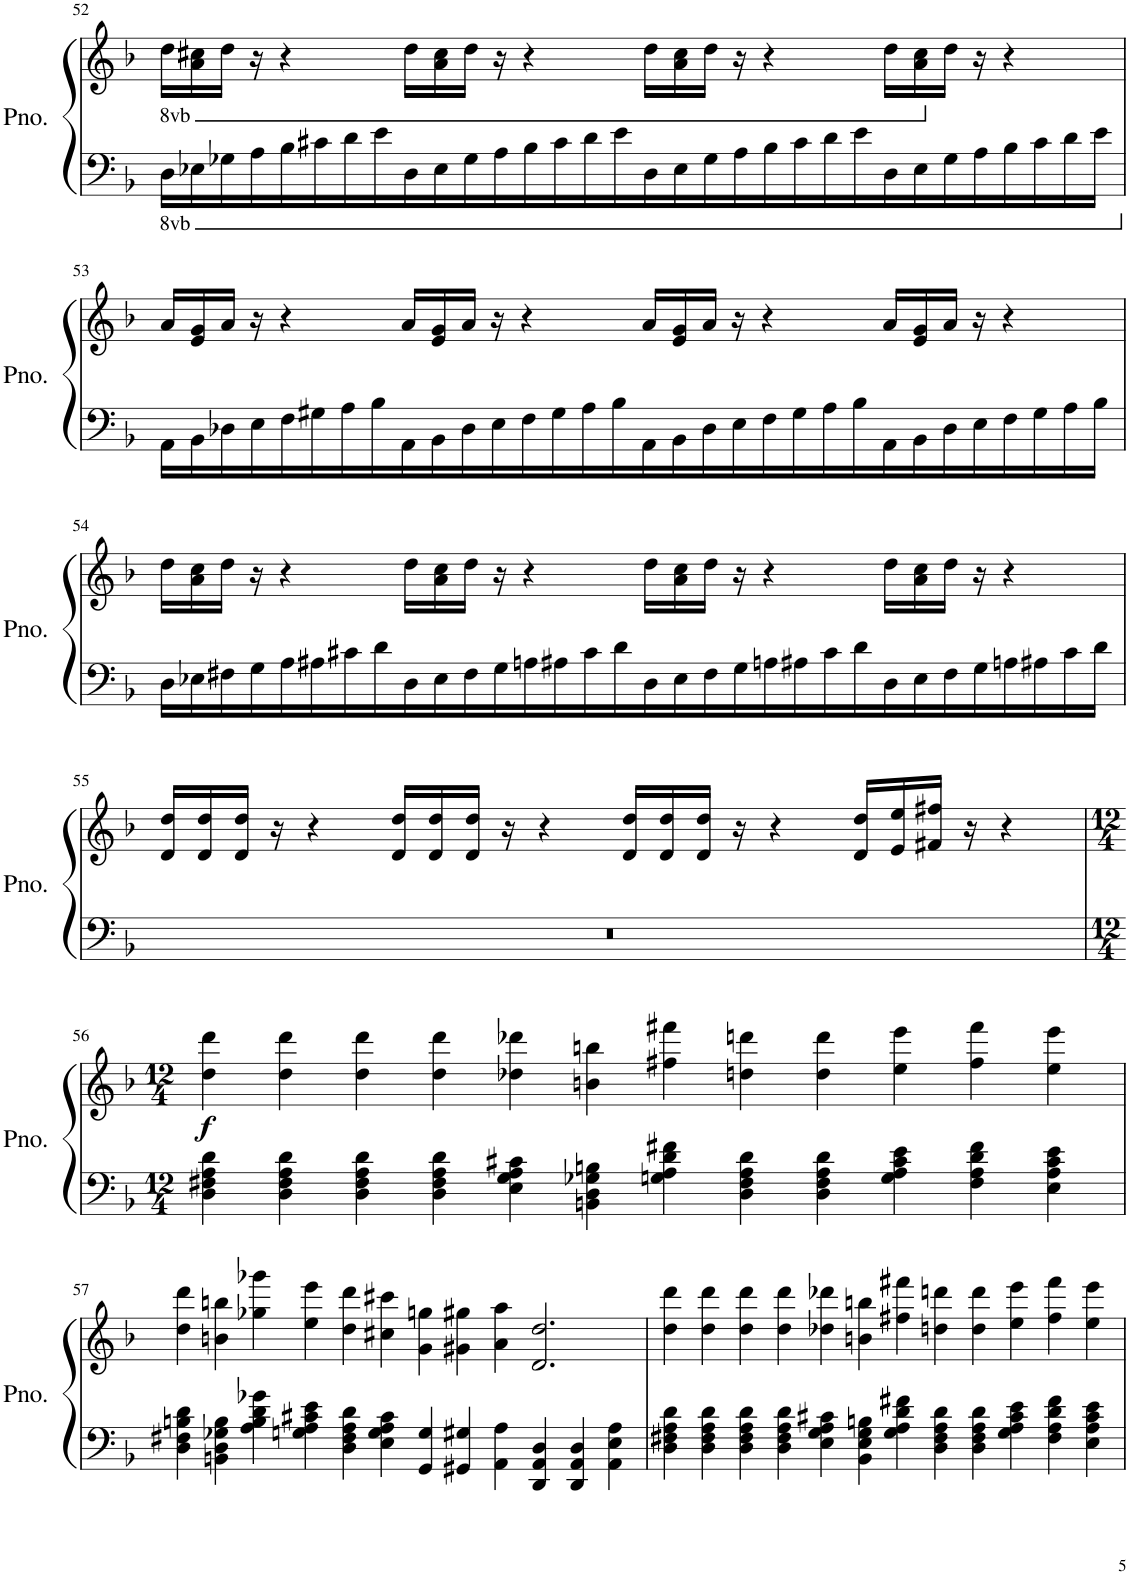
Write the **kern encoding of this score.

**kern	**kern	**dynam
*part1	*part1	*part1
*staff2	*staff1	*staff1/2
*I"Piano	*	*
*I'Pno.	*	*
!!LO:PB:g=z
*clefF4	*clefG2	*
*k[b-]	*k[b-]	*
*M12/4	*M8/4	*
*8ba	*	*
*	*8ba	*
=52	=52	=52
16DD\LL	16d\LL	.
16EE-X\	16A\ 16c#X\	.
16GG-X\	16d\JJ	.
16AA\	16r	.
16BB-\	4r	.
16C#X\	.	.
16D\	.	.
16E\	.	.
16DD\	16d\LL	.
16EE-\	16A\ 16c#\	.
16GG-\	16d\JJ	.
16AA\	16r	.
16BB-\	4r	.
16C#\	.	.
16D\	.	.
16E\	.	.
16DD\	16d\LL	.
16EE-\	16A\ 16c#\	.
16GG-\	16d\JJ	.
16AA\	16r	.
16BB-\	4r	.
16C#\	.	.
16D\	.	.
16E\	.	.
16DD\	16d\LL	.
16EE-\	16A\ 16c#\	.
16GG-\	16d\JJ	.
16AA\	16r	.
16BB-\	4r	.
16C#\	.	.
16D\	.	.
16E\JJ	.	.
!!LO:LB:g=z
=53	=53	=53
*X8ba	*	*
*	*X8ba	*
16AA\LL	16a/LL	.
16BB-\	16e/ 16g/	.
16D-X\	16a/JJ	.
16E\	16r	.
16F\	4r	.
16G#X\	.	.
16A\	.	.
16B-\	.	.
16AA\	16a/LL	.
16BB-\	16e/ 16g/	.
16D-\	16a/JJ	.
16E\	16r	.
16F\	4r	.
16G#\	.	.
16A\	.	.
16B-\	.	.
16AA\	16a/LL	.
16BB-\	16e/ 16g/	.
16D-\	16a/JJ	.
16E\	16r	.
16F\	4r	.
16G#\	.	.
16A\	.	.
16B-\	.	.
16AA\	16a/LL	.
16BB-\	16e/ 16g/	.
16D-\	16a/JJ	.
16E\	16r	.
16F\	4r	.
16G#\	.	.
16A\	.	.
16B-\JJ	.	.
!!LO:LB:g=z
=54	=54	=54
16D\LL	16dd\LL	.
16E-X\	16a\ 16cc\	.
16F#X\	16dd\JJ	.
16G\	16r	.
16A\	4r	.
16A#X\	.	.
16c#X\	.	.
16d\	.	.
16D\	16dd\LL	.
16E-\	16a\ 16cc\	.
16F#\	16dd\JJ	.
16G\	16r	.
16An\	4r	.
16A#X\	.	.
16c#\	.	.
16d\	.	.
16D\	16dd\LL	.
16E-\	16a\ 16cc\	.
16F#\	16dd\JJ	.
16G\	16r	.
16An\	4r	.
16A#X\	.	.
16c#\	.	.
16d\	.	.
16D\	16dd\LL	.
16E-\	16a\ 16cc\	.
16F#\	16dd\JJ	.
16G\	16r	.
16An\	4r	.
16A#X\	.	.
16c#\	.	.
16d\JJ	.	.
!!LO:LB:g=z
=55	=55	=55
0r	16d/ 16dd/LL	.
.	16d/ 16dd/	.
.	16d/ 16dd/JJ	.
.	16r	.
.	4r	.
.	16d/ 16dd/LL	.
.	16d/ 16dd/	.
.	16d/ 16dd/JJ	.
.	16r	.
.	4r	.
.	16d/ 16dd/LL	.
.	16d/ 16dd/	.
.	16d/ 16dd/JJ	.
.	16r	.
.	4r	.
.	16d/ 16dd/LL	.
.	16e/ 16ee/	.
.	16f#X/ 16ff#X/JJ	.
.	16r	.
.	4r	.
!!LO:LB:g=z
=56	=56	=56
*M12/4	*M12/4	*
!	!	!LO:DY:b
4D\ 4F#X\ 4A\ 4d\	4dd\ 4ddd\	f
4D\ 4F#\ 4A\ 4d\	4dd\ 4ddd\	.
4D\ 4F#\ 4A\ 4d\	4dd\ 4ddd\	.
4D\ 4F#\ 4A\ 4d\	4dd\ 4ddd\	.
4E\ 4G\ 4A\ 4c#X\	4dd-X\ 4ddd-X\	.
4BBn\ 4D\ 4G-X\ 4Bn\	4bn\ 4bbn\	.
4Gn\ 4A\ 4d\ 4f#X\	4ff#X\ 4fff#X\	.
4D\ 4F#\ 4A\ 4d\	4ddn\ 4dddn\	.
4D\ 4F#\ 4A\ 4d\	4dd\ 4ddd\	.
4G\ 4A\ 4c#\ 4e\	4ee\ 4eee\	.
4F#\ 4A\ 4d\ 4f#\	4ff#\ 4fff#\	.
4E\ 4A\ 4c#\ 4e\	4ee\ 4eee\	.
!!LO:LB:g=z
=57	=57	=57
4D\ 4F#X\ 4Bn\ 4d\	4dd\ 4ddd\	.
4BBn\ 4D\ 4G-X\ 4B\	4bn\ 4bbn\	.
4A\ 4B\ 4d\ 4g-X\	4gg-X\ 4ggg-X\	.
4Gn\ 4A\ 4c#X\ 4e\	4ee\ 4eee\	.
4D\ 4F#\ 4A\ 4d\	4dd\ 4ddd\	.
4E\ 4G\ 4A\ 4c#\	4cc#X\ 4ccc#X\	.
4GG/ 4G/	4g\ 4ggn\	.
4GG#X/ 4G#X/	4g#X\ 4gg#X\	.
4AA\ 4A\	4a\ 4aa\	.
4DD/ 4AA/ 4D/	2.d/ 2.dd/	.
4DD/ 4AA/ 4D/	.	.
4AA\ 4E\ 4A\	.	.
=58	=58	=58
4D\ 4F#X\ 4A\ 4d\	4dd\ 4ddd\	.
4D\ 4F#\ 4A\ 4d\	4dd\ 4ddd\	.
4D\ 4F#\ 4A\ 4d\	4dd\ 4ddd\	.
4D\ 4F#\ 4A\ 4d\	4dd\ 4ddd\	.
4E\ 4G\ 4A\ 4c#X\	4dd-X\ 4ddd-X\	.
4BB-\ 4E\ 4G\ 4Bn\	4bn\ 4bbn\	.
4G\ 4A\ 4d\ 4f#X\	4ff#X\ 4fff#X\	.
4D\ 4F#\ 4A\ 4d\	4ddn\ 4dddn\	.
4D\ 4F#\ 4A\ 4d\	4dd\ 4ddd\	.
4G\ 4A\ 4c#\ 4e\	4ee\ 4eee\	.
4F#\ 4A\ 4d\ 4f#\	4ff#\ 4fff#\	.
4E\ 4A\ 4c#\ 4e\	4ee\ 4eee\	.
=	=	=
*-	*-	*-
